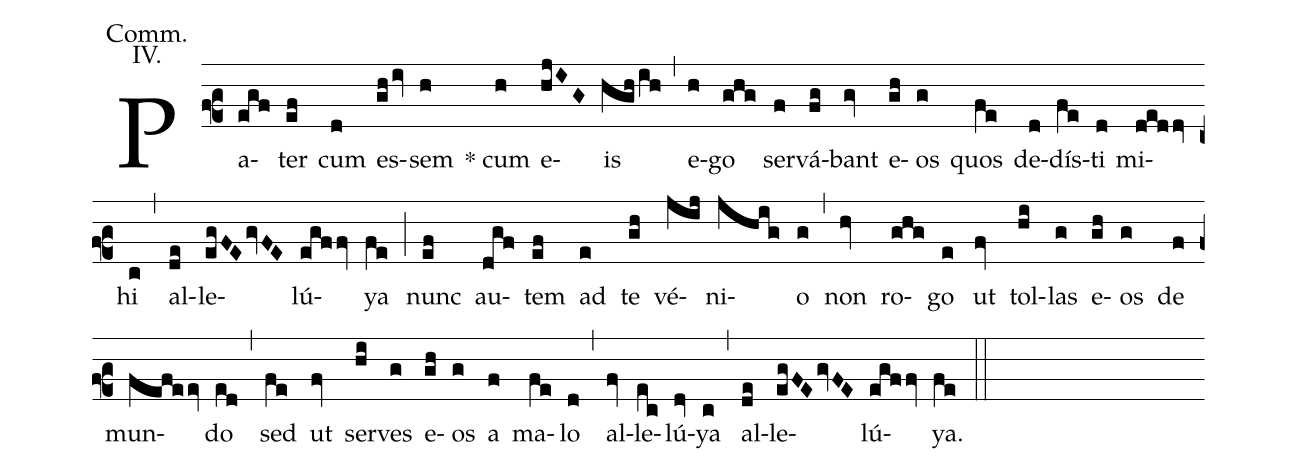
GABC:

annotation: Comm.;
annotation: IV.;
%%
(f2) Pa(egf)ter(ef) cum(d) es(ghiv)sem(h) * cum(h) e(hjIG)is(hghih) (,)
e(h)go(ghg) ser(f)vá(fg)bant(gv) e(gh)os(g) quos(fe) de(d)dís(fe)ti(d) mi(deddv)hi(c) (,)
al(de)le(egFEgvFE)lú(egffv)ya(fe) (;)
nunc(ef) au(dgf)tem(ef) ad(e) te(gh) vé(jij)ni(jhig)o(g) (,)
non(hv) ro(ghg)go(e) ut(fv) tol(hi)las(g) e(gh)os(g) de(f) mun(fefeev)do(ed) (,)
sed(fe) ut(fv) ser(hi)ves(g) e(gh)os(g) a(f) ma(fe)lo(d) (,)
al(fv)le(ec)lú(dv)ya(c) (,)
al(de)le(egFEgvFE)lú(egffv)ya.(fe) (::)
